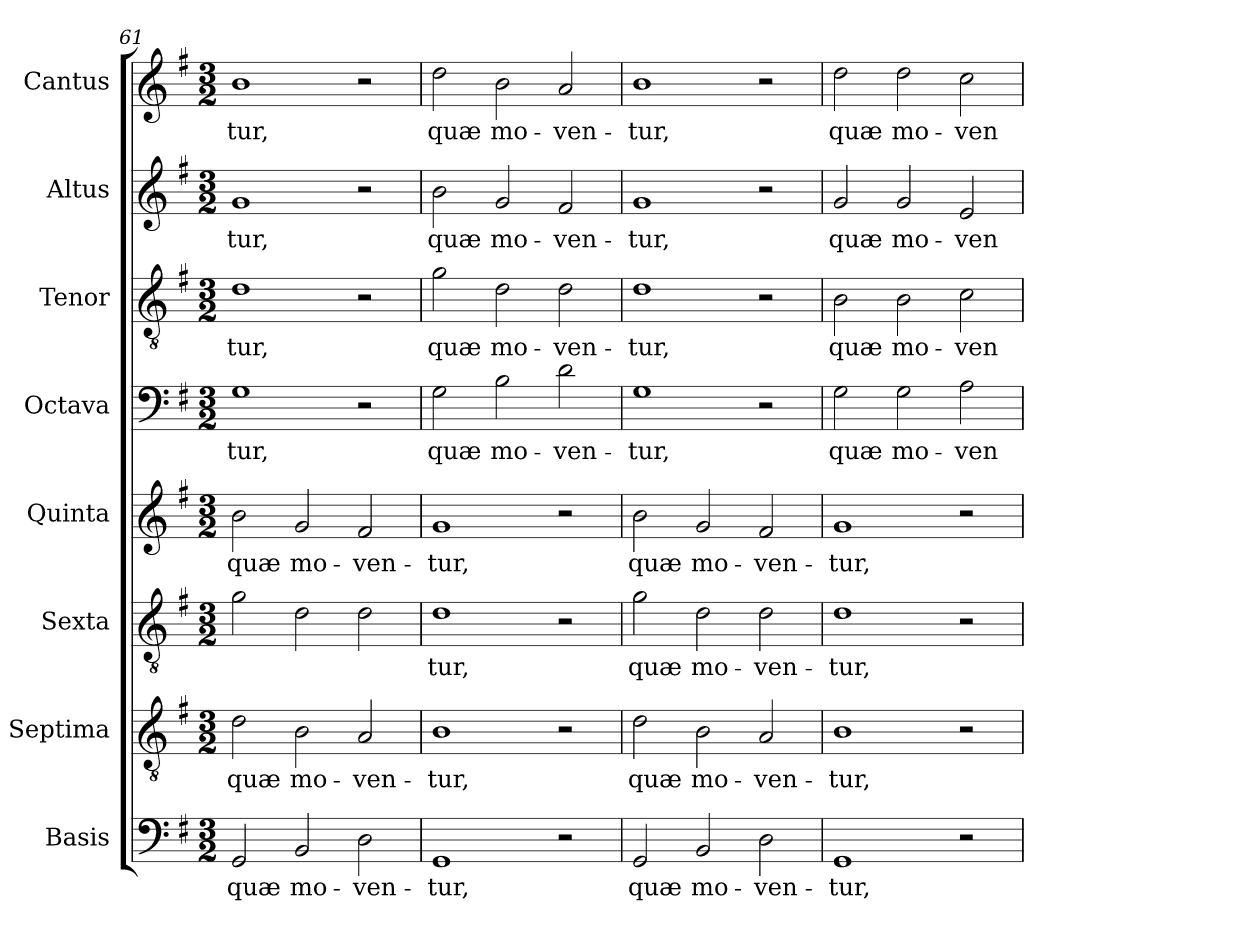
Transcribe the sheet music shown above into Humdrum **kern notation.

**kern	**text	**kern	**text	**kern	**text	**kern	**text	**kern	**text	**kern	**text	**kern	**text	**kern	**text
*part8	*part8	*part7	*part7	*part6	*part6	*part5	*part5	*part4	*part4	*part3	*part3	*part2	*part2	*part1	*part1
*staff8	*staff8	*staff7	*staff7	*staff6	*staff6	*staff5	*staff5	*staff4	*staff4	*staff3	*staff3	*staff2	*staff2	*staff1	*staff1
*I"Basis	*	*I"Septima	*	*I"Sexta	*	*I"Quinta	*	*I"Octava	*	*I"Tenor	*	*I"Altus	*	*I"Cantus	*
*I'B	*	*	*	*	*	*	*	*	*	*I'T	*	*I'A	*	*I'C	*
*clefF4	*	*clefGv2	*	*clefGv2	*	*clefG2	*	*clefF4	*	*clefGv2	*	*clefG2	*	*clefG2	*
*k[f#]	*	*k[f#]	*	*k[f#]	*	*k[f#]	*	*k[f#]	*	*k[f#]	*	*k[f#]	*	*k[f#]	*
*G:	*	*G:	*	*G:	*	*G:	*	*G:	*	*G:	*	*G:	*	*G:	*
*M3/2	*	*M3/2	*	*M3/2	*	*M3/2	*	*M3/2	*	*M3/2	*	*M3/2	*	*M3/2	*
=61	=61	=61	=61	=61	=61	=61	=61	=61	=61	=61	=61	=61	=61	=61	=61
!	!LO:LY:b	!	!LO:LY:b	!	!	!	!LO:LY:b	!	!LO:LY:b	!	!LO:LY:b	!	!LO:LY:b	!	!LO:LY:b
2GG/	quæ	2d\	quæ	2g\	.	2b\	quæ	1G	-tur,	1d	-tur,	1g	-tur,	1b	-tur,
!	!LO:LY:b	!	!LO:LY:b	!	!	!	!LO:LY:b	!	!	!	!	!	!	!	!
2BB/	mo-	2B\	mo-	2d\	.	2g/	mo-	.	.	.	.	.	.	.	.
!	!LO:LY:b	!	!LO:LY:b	!	!	!	!LO:LY:b	!	!	!	!	!	!	!	!
2D\	-ven-	2A/	-ven-	2d\	.	2f#/	-ven-	2r	.	2r	.	2r	.	2r	.
=62	=62	=62	=62	=62	=62	=62	=62	=62	=62	=62	=62	=62	=62	=62	=62
!	!LO:LY:b	!	!LO:LY:b	!	!LO:LY:b	!	!LO:LY:b	!	!LO:LY:b	!	!LO:LY:b	!	!LO:LY:b	!	!LO:LY:b
1GG	-tur,	1B	-tur,	1d	tur,	1g	-tur,	2G\	quæ	2g\	quæ	2b\	quæ	2dd\	quæ
!	!	!	!	!	!	!	!	!	!LO:LY:b	!	!LO:LY:b	!	!LO:LY:b	!	!LO:LY:b
.	.	.	.	.	.	.	.	2B\	mo-	2d\	mo-	2g/	mo-	2b\	mo-
!	!	!	!	!	!	!	!	!	!LO:LY:b	!	!LO:LY:b	!	!LO:LY:b	!	!LO:LY:b
2r	.	2r	.	2r	.	2r	.	2d\	-ven-	2d\	-ven-	2f#/	-ven-	2a/	-ven-
=63	=63	=63	=63	=63	=63	=63	=63	=63	=63	=63	=63	=63	=63	=63	=63
!	!LO:LY:b	!	!LO:LY:b	!	!LO:LY:b	!	!LO:LY:b	!	!LO:LY:b	!	!LO:LY:b	!	!LO:LY:b	!	!LO:LY:b
2GG/	quæ	2d\	quæ	2g\	quæ	2b\	quæ	1G	-tur,	1d	-tur,	1g	-tur,	1b	-tur,
!	!LO:LY:b	!	!LO:LY:b	!	!LO:LY:b	!	!LO:LY:b	!	!	!	!	!	!	!	!
2BB/	mo-	2B\	mo-	2d\	mo-	2g/	mo-	.	.	.	.	.	.	.	.
!	!LO:LY:b	!	!LO:LY:b	!	!LO:LY:b	!	!LO:LY:b	!	!	!	!	!	!	!	!
2D\	-ven-	2A/	-ven-	2d\	-ven-	2f#/	-ven-	2r	.	2r	.	2r	.	2r	.
=64	=64	=64	=64	=64	=64	=64	=64	=64	=64	=64	=64	=64	=64	=64	=64
!	!LO:LY:b	!	!LO:LY:b	!	!LO:LY:b	!	!LO:LY:b	!	!LO:LY:b	!	!LO:LY:b	!	!LO:LY:b	!	!LO:LY:b
1GG	-tur,	1B	-tur,	1d	-tur,	1g	-tur,	2G\	quæ	2B\	quæ	2g/	quæ	2dd\	quæ
!	!	!	!	!	!	!	!	!	!LO:LY:b	!	!LO:LY:b	!	!LO:LY:b	!	!LO:LY:b
.	.	.	.	.	.	.	.	2G\	mo-	2B\	mo-	2g/	mo-	2dd\	mo-
!	!	!	!	!	!	!	!	!	!LO:LY:b	!	!LO:LY:b	!	!LO:LY:b	!	!LO:LY:b
2r	.	2r	.	2r	.	2r	.	2A\	-ven-	2c\	-ven-	2e/	-ven-	2cc\	-ven-
=	=	=	=	=	=	=	=	=	=	=	=	=	=	=	=
*-	*-	*-	*-	*-	*-	*-	*-	*-	*-	*-	*-	*-	*-	*-	*-
